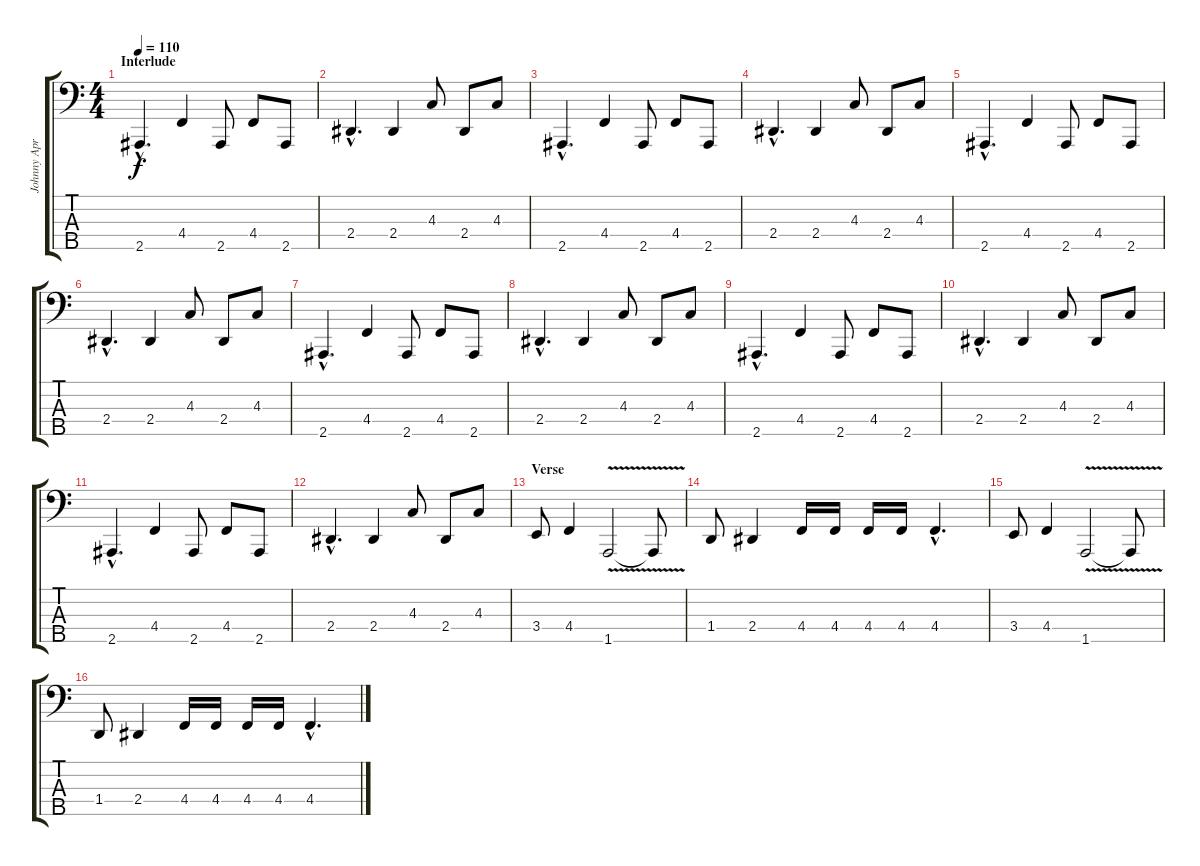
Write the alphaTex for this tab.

\track ("Johnny April" "Johnny Apr") {instrument electricbassfinger}
\staff {score tabs}
\tuning (Gb2 Db2 Ab1 Db1 Ab0) {hide}
\ts (4 4)
\section ("" "Interlude")
\tempo 110
\clef f4
\ks c
2.5{hac}.4{d dy f} 4.4.4 2.5.8 4.4.8 2.5.8 |
2.4{hac}.4{d} 2.4.4 4.3.8 2.4.8 4.3.8 |
2.5{hac}.4{d} 4.4.4 2.5.8 4.4.8 2.5.8 |
2.4{hac}.4{d} 2.4.4 4.3.8 2.4.8 4.3.8 |
2.5{hac}.4{d} 4.4.4 2.5.8 4.4.8 2.5.8 |
2.4{hac}.4{d} 2.4.4 4.3.8 2.4.8 4.3.8 |
2.5{hac}.4{d} 4.4.4 2.5.8 4.4.8 2.5.8 |
2.4{hac}.4{d} 2.4.4 4.3.8 2.4.8 4.3.8 |
2.5{hac}.4{d} 4.4.4 2.5.8 4.4.8 2.5.8 |
2.4{hac}.4{d} 2.4.4 4.3.8 2.4.8 4.3.8 |
2.5{hac}.4{d} 4.4.4 2.5.8 4.4.8 2.5.8 |
2.4{hac}.4{d} 2.4.4 4.3.8 2.4.8 4.3.8 |
\section ("" "Verse")
3.4.8 4.4.4 1.5{v}.2 1.5{t}.8 |
1.4.8 2.4.4 4.4.16 4.4.16 4.4.16 4.4.16 4.4{hac}.4{d} |
3.4.8 4.4.4 1.5{v}.2 1.5{t}.8 |
1.4.8 2.4.4 4.4.16 4.4.16 4.4.16 4.4.16 4.4{hac}.4{d}
